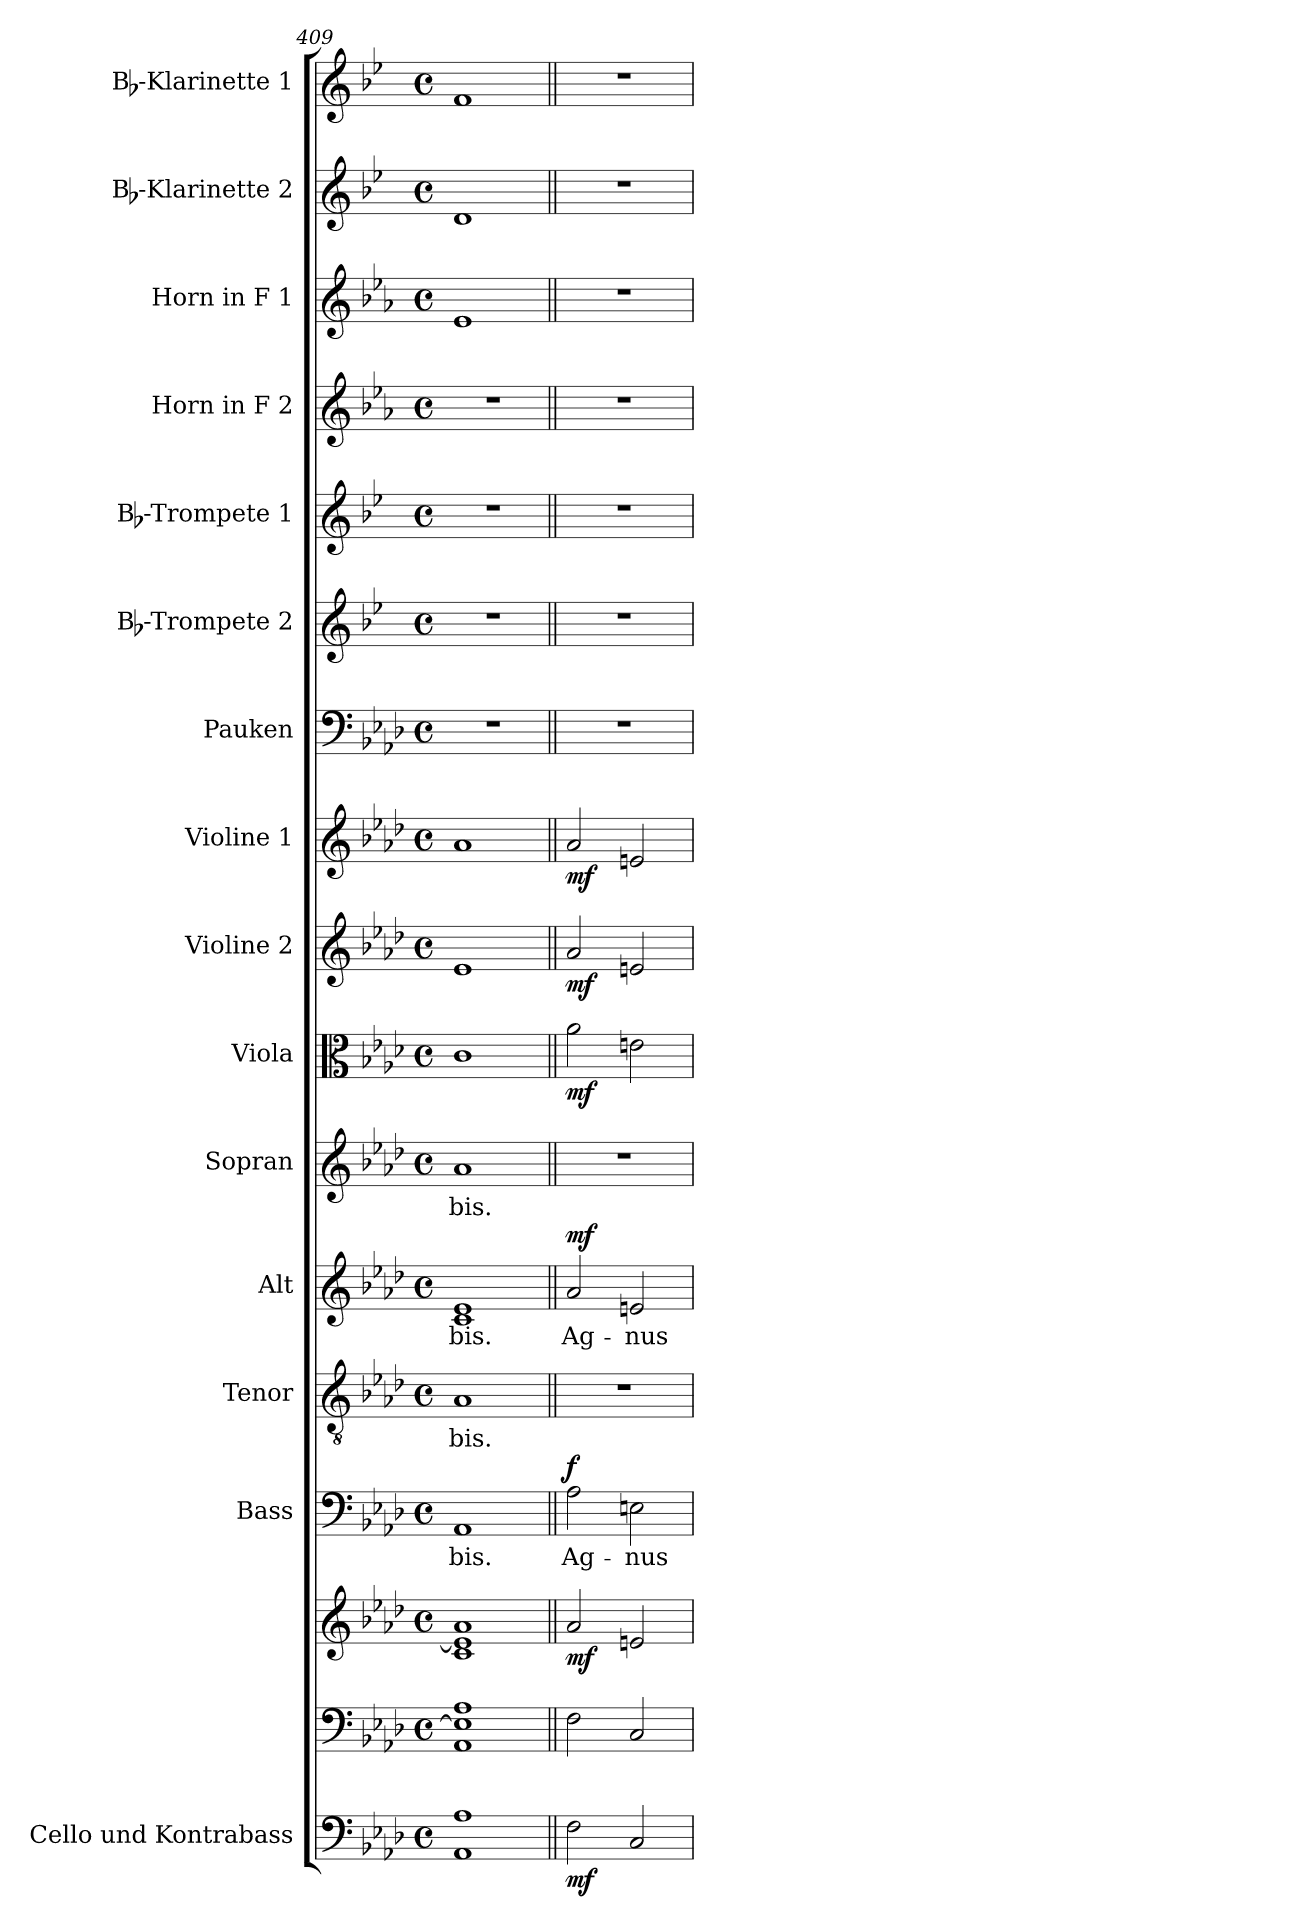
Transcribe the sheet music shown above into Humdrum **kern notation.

**kern	**dynam	**kern	**kern	**dynam	**kern	**text	**dynam	**kern	**text	**kern	**text	**dynam	**kern	**text	**kern	**dynam	**kern	**dynam	**kern	**dynam	**kern	**kern	**kern	**kern	**kern	**kern	**kern
*part16	*part16	*part15	*part15	*part15	*part14	*part14	*part14	*part13	*part13	*part12	*part12	*part12	*part11	*part11	*part10	*part10	*part9	*part9	*part8	*part8	*part7	*part6	*part5	*part4	*part3	*part2	*part1
*staff17	*staff17	*staff16	*staff15	*staff15/16	*staff14	*staff14	*staff14	*staff13	*staff13	*staff12	*staff12	*staff12	*staff11	*staff11	*staff10	*staff10	*staff9	*staff9	*staff8	*staff8	*staff7	*staff6	*staff5	*staff4	*staff3	*staff2	*staff1
*I"Cello und Kontrabass	*	*	*	*	*I"Bass	*	*	*I"Tenor	*	*I"Alt	*	*	*I"Sopran	*	*I"Viola	*	*I"Violine 2	*	*I"Violine 1	*	*I"Pauken	*I"Bb-Trompete 2	*I"Bb-Trompete 1	*I"Horn in F 2	*I"Horn in F 1	*I"Bb-Klarinette 2	*I"Bb-Klarinette 1
*I'Kb.	*	*	*	*	*I'B.	*	*	*I'T.	*	*I'A.	*	*	*I'S.	*	*I'Vla.	*	*I'Vl. 2	*	*I'Vl. 1	*	*I'Pk.	*I'Bb Trp. 2	*I'Bb Trp. 1	*	*	*I'Bb Kl. 2	*I'Bb Kl. 1
*clefF4	*	*clefF4	*clefG2	*	*clefF4	*	*	*clefGv2	*	*clefG2	*	*	*clefG2	*	*clefC3	*	*clefG2	*	*clefG2	*	*clefF4	*clefG2	*clefG2	*clefG2	*clefG2	*clefG2	*clefG2
*ITrd7c12	*	*	*	*	*	*	*	*	*	*	*	*	*	*	*	*	*	*	*	*	*	*ITrd1c2	*ITrd1c2	*ITrd4c7	*ITrd4c7	*ITrd1c2	*ITrd1c2
*k[b-e-a-d-]	*	*k[b-e-a-d-]	*k[b-e-a-d-]	*	*k[b-e-a-d-]	*	*	*k[b-e-a-d-]	*	*k[b-e-a-d-]	*	*	*k[b-e-a-d-]	*	*k[b-e-a-d-]	*	*k[b-e-a-d-]	*	*k[b-e-a-d-]	*	*k[b-e-a-d-]	*k[b-e-a-d-]	*k[b-e-a-d-]	*k[b-e-a-d-]	*k[b-e-a-d-]	*k[b-e-a-d-]	*k[b-e-a-d-]
*A-:	*	*A-:	*A-:	*	*A-:	*	*	*A-:	*	*A-:	*	*	*A-:	*	*A-:	*	*A-:	*	*A-:	*	*A-:	*A-:	*A-:	*A-:	*A-:	*A-:	*A-:
*M4/4	*	*M4/4	*M4/4	*	*M4/4	*	*	*M4/4	*	*M4/4	*	*	*M4/4	*	*M4/4	*	*M4/4	*	*M4/4	*	*M4/4	*M4/4	*M4/4	*M4/4	*M4/4	*M4/4	*M4/4
*met(c)	*	*met(c)	*met(c)	*	*met(c)	*	*	*met(c)	*	*met(c)	*	*	*met(c)	*	*met(c)	*	*met(c)	*	*met(c)	*	*met(c)	*met(c)	*met(c)	*met(c)	*met(c)	*met(c)	*met(c)
=409	=409	=409	=409	=409	=409	=409	=409	=409	=409	=409	=409	=409	=409	=409	=409	=409	=409	=409	=409	=409	=409	=409	=409	=409	=409	=409	=409
*^	*	*^	*	*	*	*	*	*	*	*	*	*	*	*	*	*	*	*	*	*	*	*	*	*	*	*	*
!	!	!	!	!	!	!	!	!LO:LY:b	!	!	!LO:LY:b	!	!LO:LY:b	!	!	!LO:LY:b	!	!	!	!	!	!	!	!	!	!	!	!	!
1AA-	1AAA-	.	1A-	1AA- 1E-]	1c 1e-] 1a-	.	1AA-	-bis.	.	1A-	-bis.	1c 1e-	-bis.	.	1a-	-bis.	1c	.	1e-	.	1a-	.	1r	1r	1r	1r	1A-	1c	1e-
!!LO:PB:g=z
=410||	=410||	=410||	=410||	=410||	=410||	=410||	=410||	=410||	=410||	=410||	=410||	=410||	=410||	=410||	=410||	=410||	=410||	=410||	=410||	=410||	=410||	=410||	=410||	=410||	=410||	=410||	=410||	=410||	=410||
!	!	!LO:DY:b	!	!	!	!LO:DY:b	!	!LO:LY:b	!LO:DY:a	!	!	!	!LO:LY:b	!LO:DY:a	!	!	!	!LO:DY:b	!	!LO:DY:b	!	!LO:DY:b	!	!	!	!	!	!	!
*v	*v	*	*	*	*	*	*	*	*	*	*	*	*	*	*	*	*	*	*	*	*	*	*	*	*	*	*	*	*
*	*	*v	*v	*	*	*	*	*	*	*	*	*	*	*	*	*	*	*	*	*	*	*	*	*	*	*	*	*
2FF\	mf	2F\	2a-/	mf	2A-\	Ag-	f	1r	.	2a-/	Ag-	mf	1r	.	2a-\	mf	2a-/	mf	2a-/	mf	1r	1r	1r	1r	1r	1r	1r
!	!	!	!	!	!	!LO:LY:b	!	!	!	!	!LO:LY:b	!	!	!	!	!	!	!	!	!	!	!	!	!	!	!	!
2CC/	.	2C/	2en/	.	2En\	-nus	.	.	.	2en/	-nus	.	.	.	2en\	.	2en/	.	2en/	.	.	.	.	.	.	.	.
=	=	=	=	=	=	=	=	=	=	=	=	=	=	=	=	=	=	=	=	=	=	=	=	=	=	=	=
*-	*-	*-	*-	*-	*-	*-	*-	*-	*-	*-	*-	*-	*-	*-	*-	*-	*-	*-	*-	*-	*-	*-	*-	*-	*-	*-	*-
